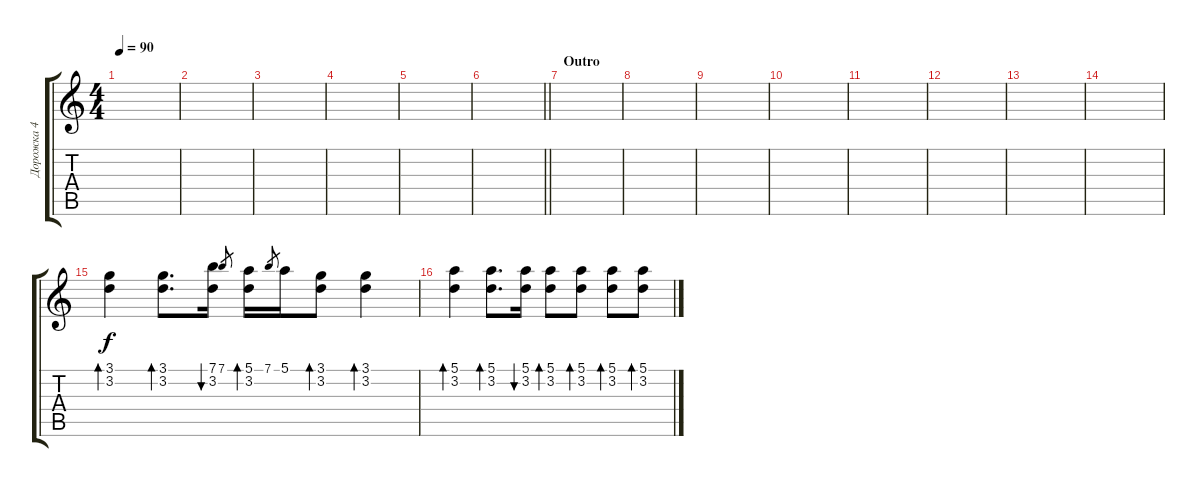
\track ("Дорожка 4" "Дорожка 4") {instrument acousticguitarsteel}
\staff {score tabs}
\tuning (E4 B3 G3 D3 A2 E2) {hide}
\ts (4 4)
\tempo 90
\clef g2
\ks c
|
|
|
|
|
\barLineRight lightlight
|
\section ("" "Outro")
|
|
|
|
|
|
|
|
(3.1 3.2).4{bd 60} (3.1 3.2).8{d bd 60} (7.1 3.2).16{bu 60} 7.1.8{gr} (5.1 3.2).16{bd 60} 7.1.8{gr} 5.1.16 (3.1 3.2).8{bd 60} (3.1 3.2).4{bd 60} |
(5.1 3.2).4{bd 60} (5.1 3.2).8{d bd 60} (5.1 3.2).16{bu 60} (5.1 3.2).8{bd 60} (5.1 3.2).8{bd 60} (5.1 3.2).8{bd 60} (5.1 3.2).8{bd 60}
